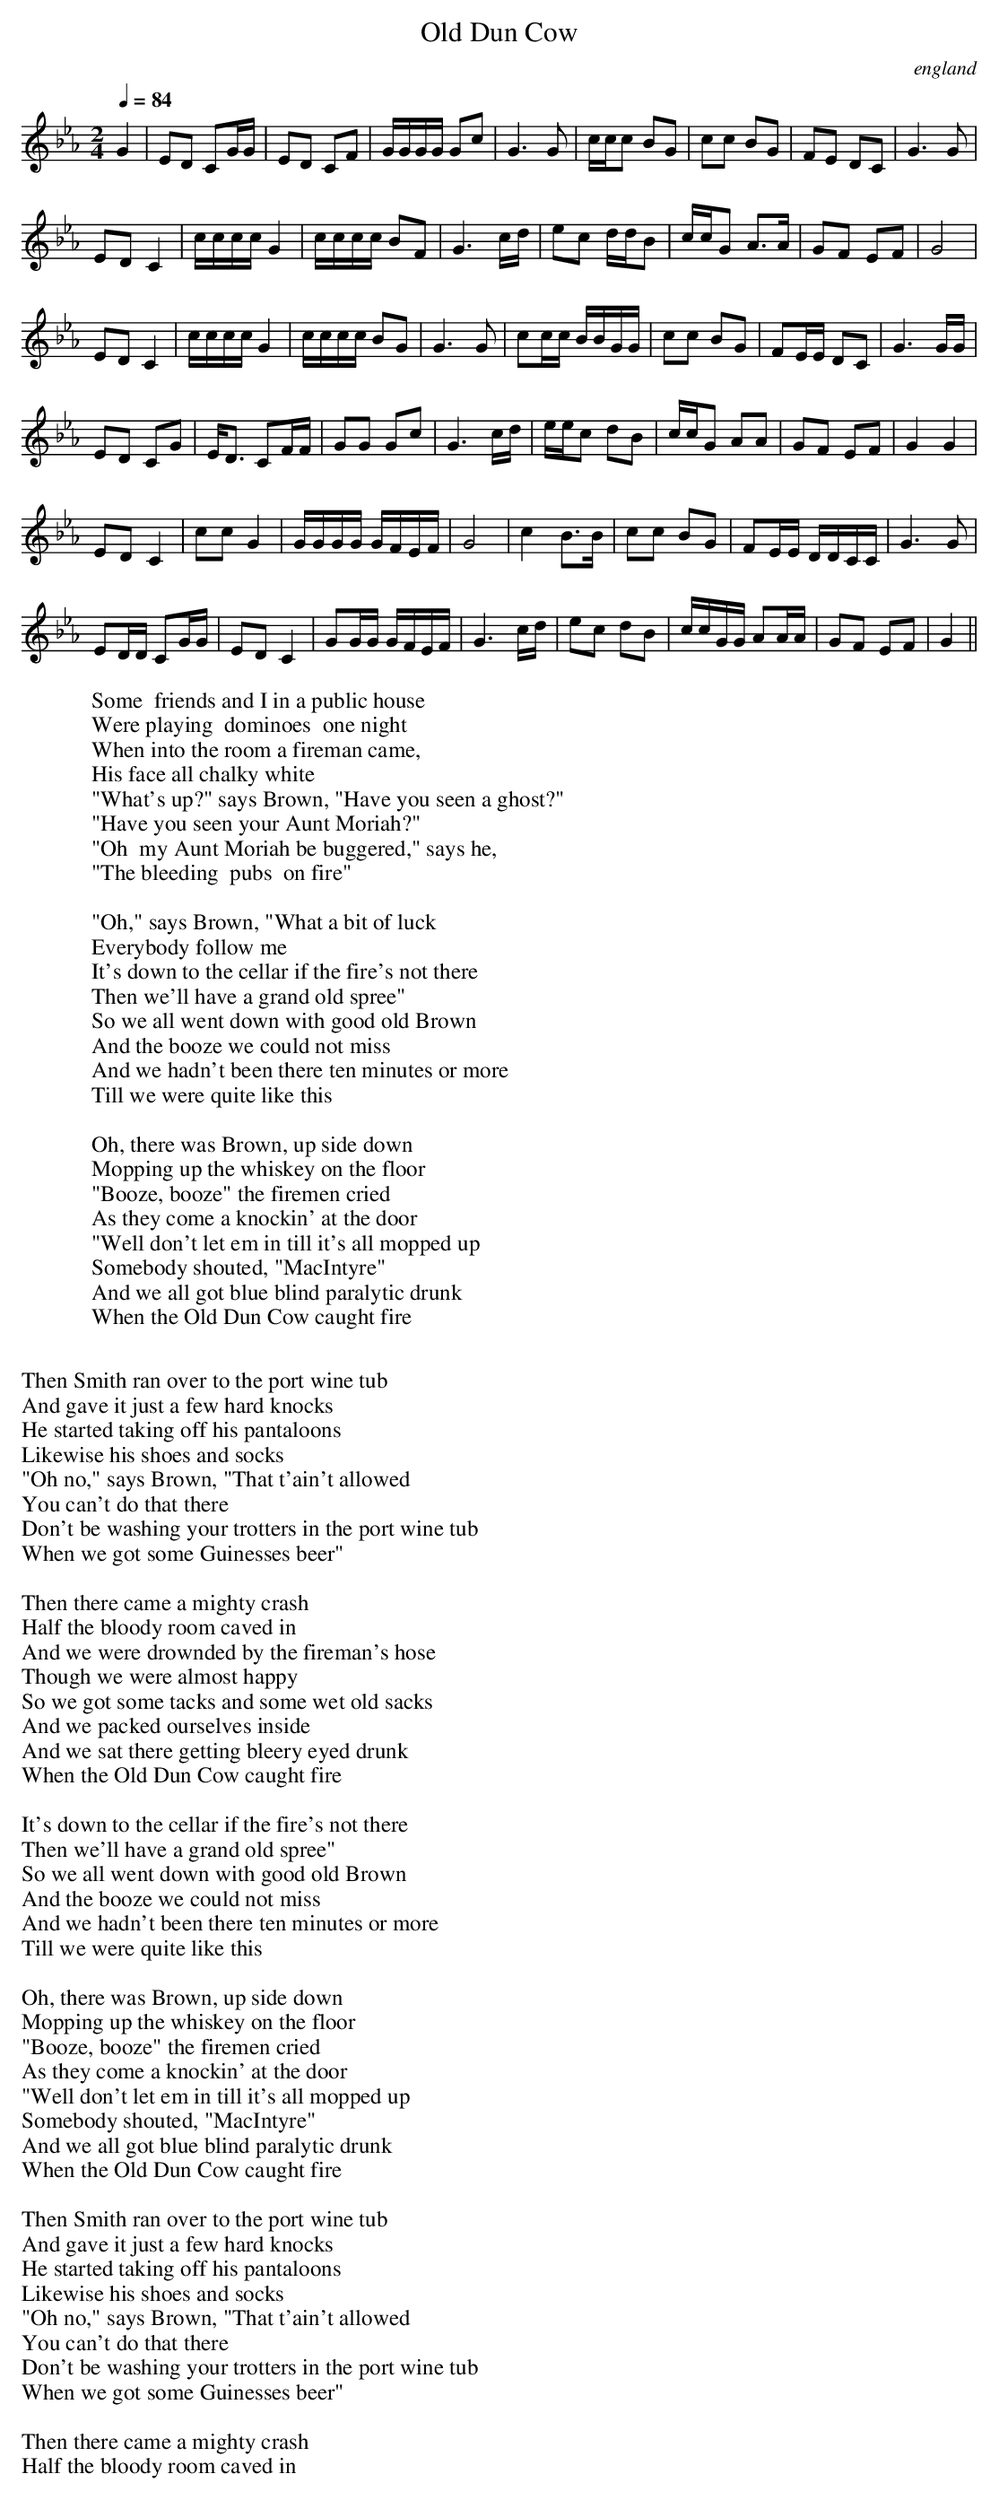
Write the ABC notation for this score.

X:1
T:Old Dun Cow
O:england
M:2/4
L:1/8
Q:1/4=84
W:Some  friends and I in a public house
W:Were playing  dominoes  one night
W:When into the room a fireman came,
W:His face all chalky white
W:"What's up?" says Brown, "Have you seen a ghost?"
W:"Have you seen your Aunt Moriah?"
W:"Oh  my Aunt Moriah be buggered," says he,
W:"The bleeding  pubs  on fire"
W:
W:"Oh," says Brown, "What a bit of luck
W:Everybody follow me
W:It's down to the cellar if the fire's not there
W:Then we'll have a grand old spree"
W:So we all went down with good old Brown
W:And the booze we could not miss
W:And we hadn't been there ten minutes or more
W:Till we were quite like this
W:
W:  Oh, there was Brown, up side down
W:  Mopping up the whiskey on the floor
W:  "Booze, booze" the firemen cried
W:  As they come a knockin' at the door
W:  "Well don't let em in till it's all mopped up
W:  Somebody shouted, "MacIntyre"
W:  And we all got blue blind paralytic drunk
W:  When the Old Dun Cow caught fire
W:
W:Then Smith ran over to the port wine tub
W:And gave it just a few hard knocks
W:He started taking off his pantaloons
W:Likewise his shoes and socks
W:"Oh no," says Brown, "That t'ain't allowed
W:You can't do that there
W:Don't be washing your trotters in the port wine tub
W:When we got some Guinesses beer"
W:
W:Then there came a mighty crash
W:Half the bloody room caved in
W:And we were drownded by the fireman's hose
W:Though we were almost happy
W:So we got some tacks and some wet old sacks
W:And we packed ourselves inside
W:And we sat there getting bleery eyed drunk
W:When the Old Dun Cow caught fire
W:
W:It's down to the cellar if the fire's not there
W:Then we'll have a grand old spree"
W:So we all went down with good old Brown
W:And the booze we could not miss
W:And we hadn't been there ten minutes or more
W:Till we were quite like this
W:
W:  Oh, there was Brown, up side down
W:  Mopping up the whiskey on the floor
W:  "Booze, booze" the firemen cried
W:  As they come a knockin' at the door
W:  "Well don't let em in till it's all mopped up
W:  Somebody shouted, "MacIntyre"
W:  And we all got blue blind paralytic drunk
W:  When the Old Dun Cow caught fire
W:
W:Then Smith ran over to the port wine tub
W:And gave it just a few hard knocks
W:He started taking off his pantaloons
W:Likewise his shoes and socks
W:"Oh no," says Brown, "That t'ain't allowed
W:You can't do that there
W:Don't be washing your trotters in the port wine tub
W:When we got some Guinesses beer"
W:
W:Then there came a mighty crash
W:Half the bloody room caved in
K:Eb
G2 |ED CG/G/|ED CF|G/G/G/G/ Gc|G3G|\
c/c/c BG|cc BG|FE DC|G3G|
ED C2|c/c/c/c/ G2|c/c/c/c/ BF|G3c/d/|\
ec d/d/B|c/c/G A3/2A/|GF EF|G4|
ED C2|c/c/c/c/ G2|c/c/c/c/ BG|G3G|\
cc/c/ B/B/G/G/|cc BG|FE/E/ DC|G3G/G/|
ED CG|E/D3/2 CF/F/|GG Gc|G3c/d/|\
e/e/c dB|c/c/G AA|GF EF|G2 G2|
ED C2|cc G2|G/G/G/G/ G/F/E/F/|G4|\
c2 B3/2B/|cc BG|FE/E/ D/D/C/C/|G3G|
ED/D/ CG/G/|ED C2|GG/G/ G/F/E/F/|G3c/d/|\
ec dB|c/c/G/G/ AA/A/|GF EF|G2 ||
